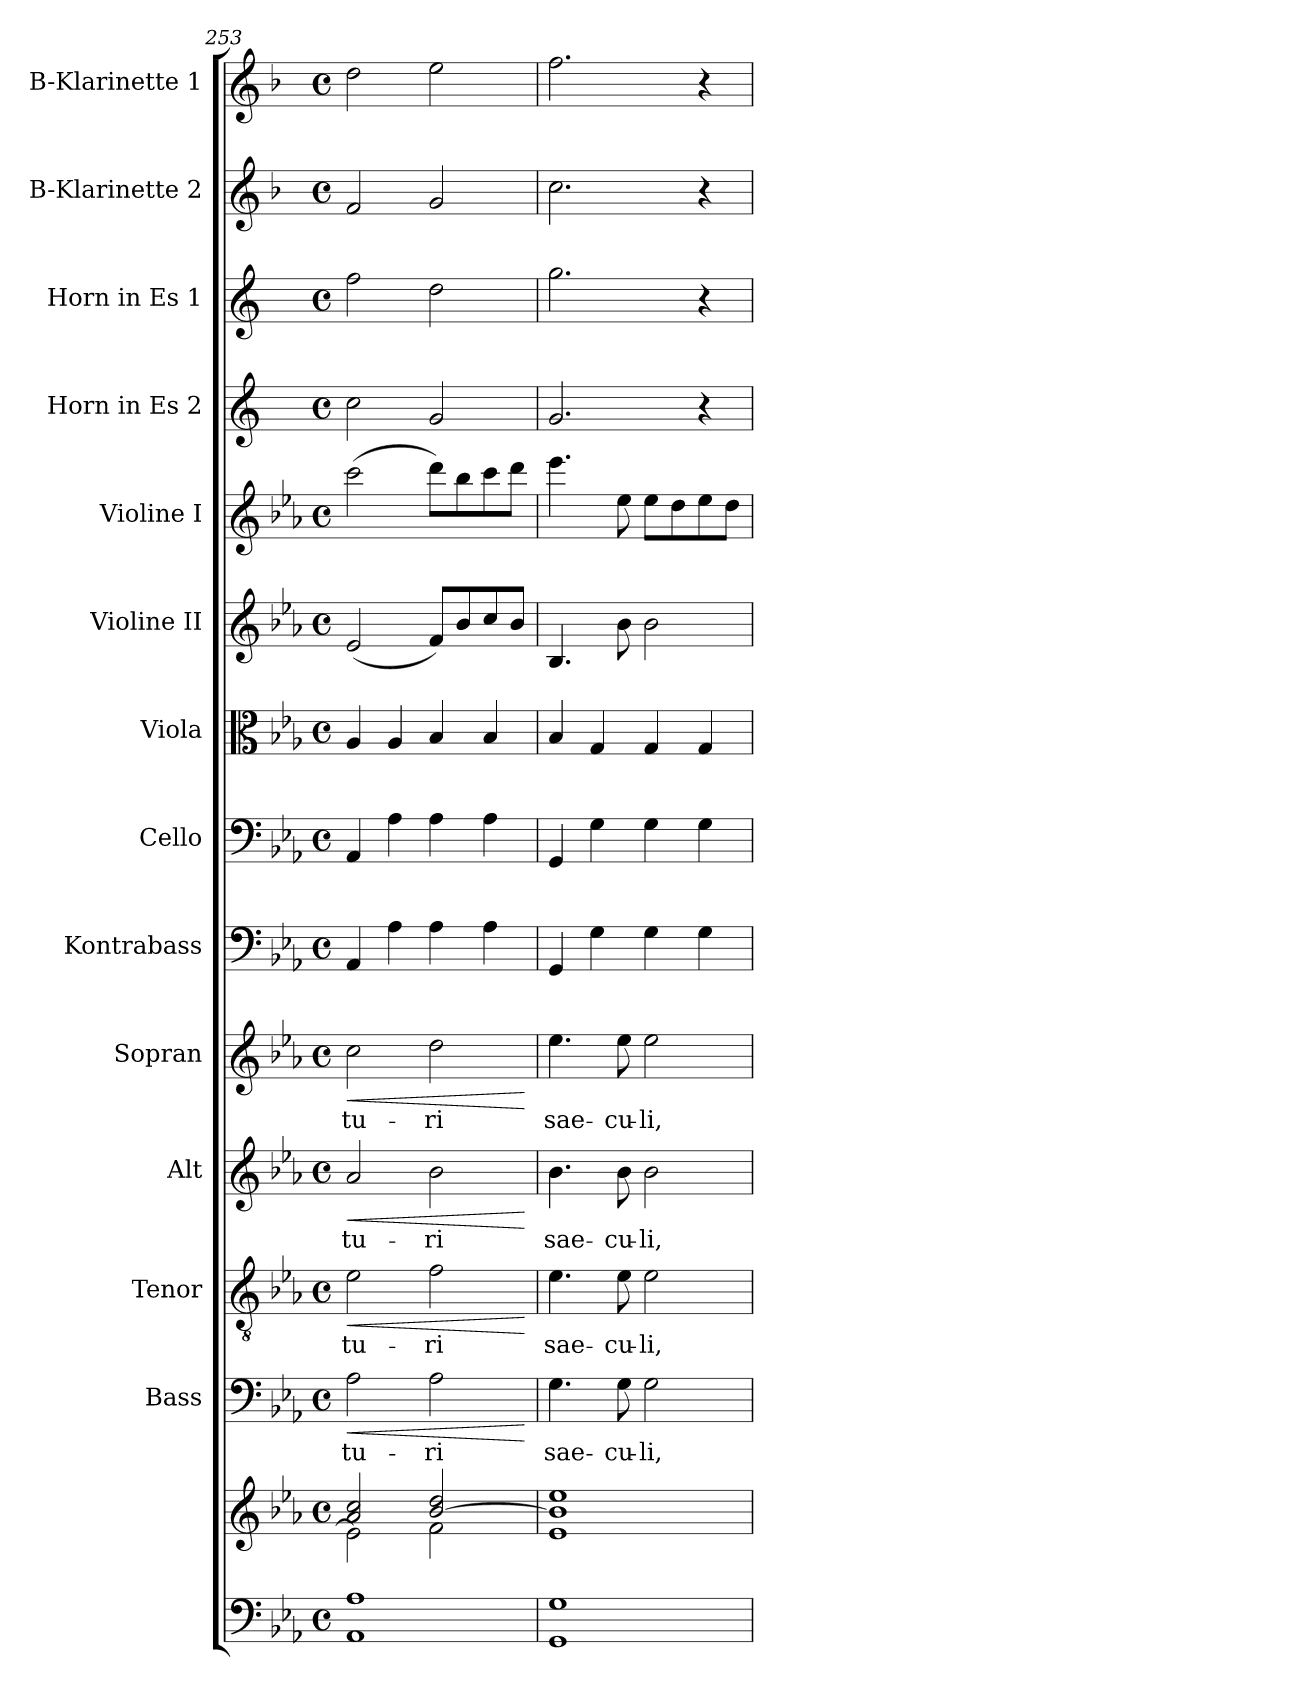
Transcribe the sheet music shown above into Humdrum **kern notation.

**kern	**kern	**kern	**text	**dynam	**kern	**text	**dynam	**kern	**text	**dynam	**kern	**text	**dynam	**kern	**kern	**kern	**kern	**kern	**kern	**kern	**kern	**kern
*part14	*part14	*part13	*part13	*part13	*part12	*part12	*part12	*part11	*part11	*part11	*part10	*part10	*part10	*part9	*part8	*part7	*part6	*part5	*part4	*part3	*part2	*part1
*staff15	*staff14	*staff13	*staff13	*staff13	*staff12	*staff12	*staff12	*staff11	*staff11	*staff11	*staff10	*staff10	*staff10	*staff9	*staff8	*staff7	*staff6	*staff5	*staff4	*staff3	*staff2	*staff1
*	*	*I"Bass	*	*	*I"Tenor	*	*	*I"Alt	*	*	*I"Sopran	*	*	*I"Kontrabass	*I"Cello	*I"Viola	*I"Violine II	*I"Violine I	*I"Horn in Es 2	*I"Horn in Es 1	*I"B-Klarinette 2	*I"B-Klarinette 1
*	*	*I'B.	*	*	*I'T.	*	*	*I'A.	*	*	*I'S.	*	*	*I'Kb.	*	*I'Vla.	*I'Vl. II	*I'Vl. I	*I'Hrn. 2	*I'Hrn. 1	*I'Kl. 2	*I'Kl. 1
*clefF4	*clefG2	*clefF4	*	*	*clefGv2	*	*	*clefG2	*	*	*clefG2	*	*	*clefF4	*clefF4	*clefC3	*clefG2	*clefG2	*clefG2	*clefG2	*clefG2	*clefG2
*	*	*	*	*	*	*	*	*	*	*	*	*	*	*ITrd7c12	*	*	*	*	*ITrd5c9	*ITrd5c9	*ITrd1c2	*ITrd1c2
*k[b-e-a-]	*k[b-e-a-]	*k[b-e-a-]	*	*	*k[b-e-a-]	*	*	*k[b-e-a-]	*	*	*k[b-e-a-]	*	*	*k[b-e-a-]	*k[b-e-a-]	*k[b-e-a-]	*k[b-e-a-]	*k[b-e-a-]	*k[b-e-a-]	*k[b-e-a-]	*k[b-e-a-]	*k[b-e-a-]
*E-:	*E-:	*E-:	*	*	*E-:	*	*	*E-:	*	*	*E-:	*	*	*E-:	*E-:	*E-:	*E-:	*E-:	*E-:	*E-:	*E-:	*E-:
*M4/4	*M4/4	*M4/4	*	*	*M4/4	*	*	*M4/4	*	*	*M4/4	*	*	*M4/4	*M4/4	*M4/4	*M4/4	*M4/4	*M4/4	*M4/4	*M4/4	*M4/4
*met(c)	*met(c)	*met(c)	*	*	*met(c)	*	*	*met(c)	*	*	*met(c)	*	*	*met(c)	*met(c)	*met(c)	*met(c)	*met(c)	*met(c)	*met(c)	*met(c)	*met(c)
=253	=253	=253	=253	=253	=253	=253	=253	=253	=253	=253	=253	=253	=253	=253	=253	=253	=253	=253	=253	=253	=253	=253
*^	*^	*	*	*	*	*	*	*	*	*	*	*	*	*	*	*	*	*	*	*	*	*
!	!	!	!	!	!LO:LY:b	!LO:HP:b	!	!LO:LY:b	!LO:HP:b	!	!LO:LY:b	!LO:HP:b	!	!LO:LY:b	!LO:HP:b	!	!	!	!	!	!	!	!	!
1A-	1AA-	2a-/ 2cc/	2e-\]	2A-\	-tu-	<	2e-\	-tu-	<	2a-/	-tu-	<	2cc\	-tu-	<	4AAA-/	4AA-/	4A-/	(<2e-/	(>2ccc\	2e-\	2a-\	2e-/	2cc\
.	.	.	.	.	.	.	.	.	.	.	.	.	.	.	.	4AA-\	4A-\	4A-/	.	.	.	.	.	.
!	!	!	!	!	!LO:LY:b	!	!	!LO:LY:b	!	!	!LO:LY:b	!	!	!LO:LY:b	!	!	!	!	!	!	!	!	!	!
.	.	[>2b-/ 2dd/	2f\	2A-\	-ri	.	2f\	-ri	.	2b-\	-ri	.	2dd\	-ri	.	4AA-\	4A-\	4B-/	8f/L)	8ddd\L)	2B-/	2f\	2f/	2dd\
.	.	.	.	.	.	.	.	.	.	.	.	.	.	.	.	.	.	.	8b-/	8bb-\	.	.	.	.
.	.	.	.	.	.	.	.	.	.	.	.	.	.	.	.	4AA-\	4A-\	4B-/	8cc/	8ccc\	.	.	.	.
.	.	.	.	.	.	.	.	.	.	.	.	.	.	.	.	.	.	.	8b-/J	8ddd\J	.	.	.	.
*v	*v	*	*	*	*	*	*	*	*	*	*	*	*	*	*	*	*	*	*	*	*	*	*	*
*	*v	*v	*	*	*	*	*	*	*	*	*	*	*	*	*	*	*	*	*	*	*	*	*
.	.	.	.	[	.	.	[	.	.	[	.	.	[	.	.	.	.	.	.	.	.	.
=254	=254	=254	=254	=254	=254	=254	=254	=254	=254	=254	=254	=254	=254	=254	=254	=254	=254	=254	=254	=254	=254	=254
*^	*^	*	*	*	*	*	*	*	*	*	*	*	*	*	*	*	*	*	*	*	*	*
!	!	!	!	!	!LO:LY:b	!	!	!LO:LY:b	!	!	!LO:LY:b	!	!	!LO:LY:b	!	!	!	!	!	!	!	!	!	!
1G	1GG	1b-] 1ee-	1e-	4.G\	sae-	.	4.e-\	sae-	.	4.b-\	sae-	.	4.ee-\	sae-	.	4GGG/	4GG/	4B-/	4.B-/	4.eee-\	2.B-/	2.b-\	2.b-\	2.ee-\
.	.	.	.	.	.	.	.	.	.	.	.	.	.	.	.	4GG\	4G\	4G/	.	.	.	.	.	.
!	!	!	!	!	!LO:LY:b	!	!	!LO:LY:b	!	!	!LO:LY:b	!	!	!LO:LY:b	!	!	!	!	!	!	!	!	!	!
.	.	.	.	8G\	-cu-	.	8e-\	-cu-	.	8b-\	-cu-	.	8ee-\	-cu-	.	.	.	.	8b-\	8ee-\	.	.	.	.
!	!	!	!	!	!LO:LY:b	!	!	!LO:LY:b	!	!	!LO:LY:b	!	!	!LO:LY:b	!	!	!	!	!	!	!	!	!	!
.	.	.	.	2G\	-li,	.	2e-\	-li,	.	2b-\	-li,	.	2ee-\	-li,	.	4GG\	4G\	4G/	2b-\	8ee-\L	.	.	.	.
.	.	.	.	.	.	.	.	.	.	.	.	.	.	.	.	.	.	.	.	8dd\	.	.	.	.
.	.	.	.	.	.	.	.	.	.	.	.	.	.	.	.	4GG\	4G\	4G/	.	8ee-\	4r	4r	4r	4r
.	.	.	.	.	.	.	.	.	.	.	.	.	.	.	.	.	.	.	.	8dd\J	.	.	.	.
*v	*v	*	*	*	*	*	*	*	*	*	*	*	*	*	*	*	*	*	*	*	*	*	*	*
*	*v	*v	*	*	*	*	*	*	*	*	*	*	*	*	*	*	*	*	*	*	*	*	*
=	=	=	=	=	=	=	=	=	=	=	=	=	=	=	=	=	=	=	=	=	=	=
*-	*-	*-	*-	*-	*-	*-	*-	*-	*-	*-	*-	*-	*-	*-	*-	*-	*-	*-	*-	*-	*-	*-
